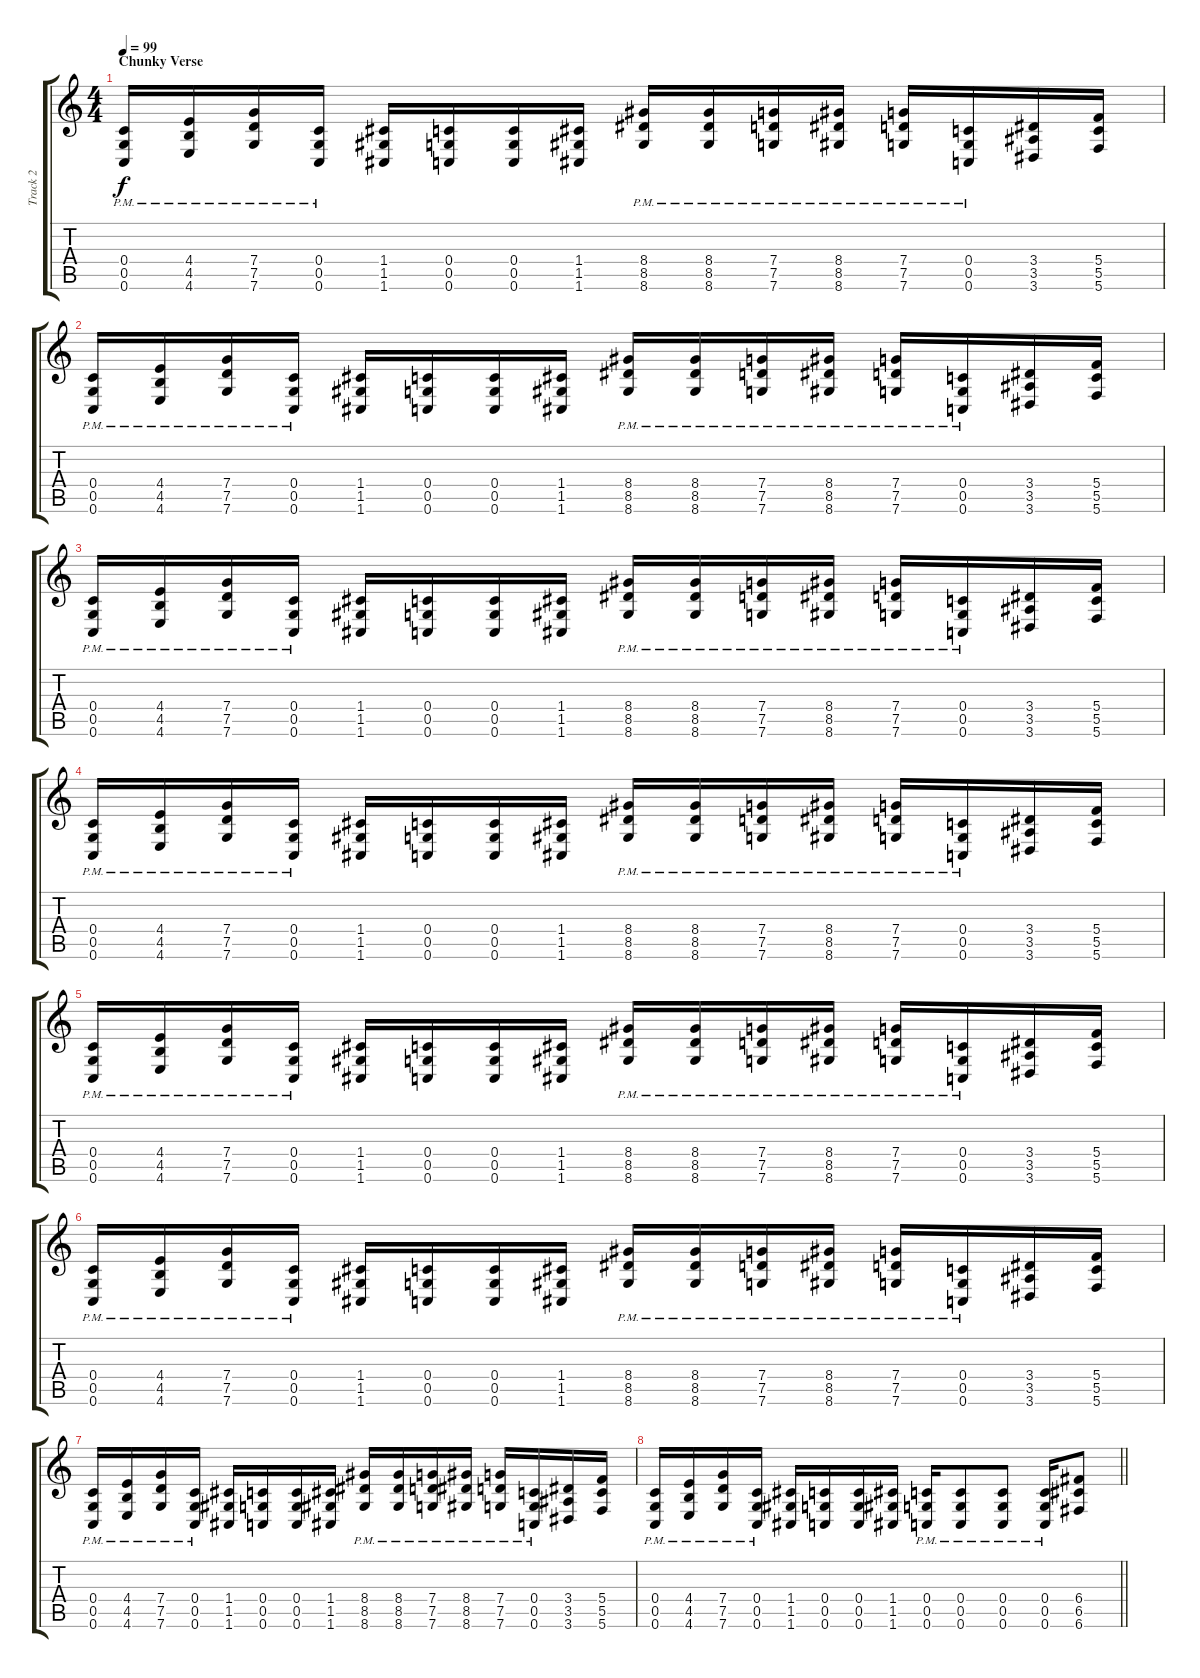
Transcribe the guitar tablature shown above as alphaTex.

\track ("Track 2" "Track 2") {instrument distortionguitar}
\staff {score tabs}
\tuning (D4 A3 F3 C3 G2 C2) {hide}
\ts (4 4)
\section ("" "Chunky Verse")
\tempo 99
\clef g2
\ks c
(0.4{pm} 0.5{pm} 0.6{pm}).16{dy f} (4.4{pm} 4.5{pm} 4.6{pm}).16 (7.4{pm} 7.5{pm} 7.6{pm}).16 (0.4{pm} 0.5{pm} 0.6{pm}).16 (1.4 1.5 1.6).16 (0.4 0.5 0.6).16 (0.4 0.5 0.6).16 (1.4 1.5 1.6).16 (8.4{pm} 8.5{pm} 8.6{pm}).16 (8.4{pm} 8.5{pm} 8.6{pm}).16 (7.4{pm} 7.5{pm} 7.6{pm}).16 (8.4{pm} 8.5{pm} 8.6{pm}).16 (7.4{pm} 7.5{pm} 7.6{pm}).16 (0.4{pm} 0.5{pm} 0.6{pm}).16 (3.4 3.5 3.6).16 (5.4 5.5 5.6).16 |
(0.4{pm} 0.5{pm} 0.6{pm}).16 (4.4{pm} 4.5{pm} 4.6{pm}).16 (7.4{pm} 7.5{pm} 7.6{pm}).16 (0.4{pm} 0.5{pm} 0.6{pm}).16 (1.4 1.5 1.6).16 (0.4 0.5 0.6).16 (0.4 0.5 0.6).16 (1.4 1.5 1.6).16 (8.4{pm} 8.5{pm} 8.6{pm}).16 (8.4{pm} 8.5{pm} 8.6{pm}).16 (7.4{pm} 7.5{pm} 7.6{pm}).16 (8.4{pm} 8.5{pm} 8.6{pm}).16 (7.4{pm} 7.5{pm} 7.6{pm}).16 (0.4{pm} 0.5{pm} 0.6{pm}).16 (3.4 3.5 3.6).16 (5.4 5.5 5.6).16 |
(0.4{pm} 0.5{pm} 0.6{pm}).16 (4.4{pm} 4.5{pm} 4.6{pm}).16 (7.4{pm} 7.5{pm} 7.6{pm}).16 (0.4{pm} 0.5{pm} 0.6{pm}).16 (1.4 1.5 1.6).16 (0.4 0.5 0.6).16 (0.4 0.5 0.6).16 (1.4 1.5 1.6).16 (8.4{pm} 8.5{pm} 8.6{pm}).16 (8.4{pm} 8.5{pm} 8.6{pm}).16 (7.4{pm} 7.5{pm} 7.6{pm}).16 (8.4{pm} 8.5{pm} 8.6{pm}).16 (7.4{pm} 7.5{pm} 7.6{pm}).16 (0.4{pm} 0.5{pm} 0.6{pm}).16 (3.4 3.5 3.6).16 (5.4 5.5 5.6).16 |
(0.4{pm} 0.5{pm} 0.6{pm}).16 (4.4{pm} 4.5{pm} 4.6{pm}).16 (7.4{pm} 7.5{pm} 7.6{pm}).16 (0.4{pm} 0.5{pm} 0.6{pm}).16 (1.4 1.5 1.6).16 (0.4 0.5 0.6).16 (0.4 0.5 0.6).16 (1.4 1.5 1.6).16 (8.4{pm} 8.5{pm} 8.6{pm}).16 (8.4{pm} 8.5{pm} 8.6{pm}).16 (7.4{pm} 7.5{pm} 7.6{pm}).16 (8.4{pm} 8.5{pm} 8.6{pm}).16 (7.4{pm} 7.5{pm} 7.6{pm}).16 (0.4{pm} 0.5{pm} 0.6{pm}).16 (3.4 3.5 3.6).16 (5.4 5.5 5.6).16 |
(0.4{pm} 0.5{pm} 0.6{pm}).16 (4.4{pm} 4.5{pm} 4.6{pm}).16 (7.4{pm} 7.5{pm} 7.6{pm}).16 (0.4{pm} 0.5{pm} 0.6{pm}).16 (1.4 1.5 1.6).16 (0.4 0.5 0.6).16 (0.4 0.5 0.6).16 (1.4 1.5 1.6).16 (8.4{pm} 8.5{pm} 8.6{pm}).16 (8.4{pm} 8.5{pm} 8.6{pm}).16 (7.4{pm} 7.5{pm} 7.6{pm}).16 (8.4{pm} 8.5{pm} 8.6{pm}).16 (7.4{pm} 7.5{pm} 7.6{pm}).16 (0.4{pm} 0.5{pm} 0.6{pm}).16 (3.4 3.5 3.6).16 (5.4 5.5 5.6).16 |
(0.4{pm} 0.5{pm} 0.6{pm}).16 (4.4{pm} 4.5{pm} 4.6{pm}).16 (7.4{pm} 7.5{pm} 7.6{pm}).16 (0.4{pm} 0.5{pm} 0.6{pm}).16 (1.4 1.5 1.6).16 (0.4 0.5 0.6).16 (0.4 0.5 0.6).16 (1.4 1.5 1.6).16 (8.4{pm} 8.5{pm} 8.6{pm}).16 (8.4{pm} 8.5{pm} 8.6{pm}).16 (7.4{pm} 7.5{pm} 7.6{pm}).16 (8.4{pm} 8.5{pm} 8.6{pm}).16 (7.4{pm} 7.5{pm} 7.6{pm}).16 (0.4{pm} 0.5{pm} 0.6{pm}).16 (3.4 3.5 3.6).16 (5.4 5.5 5.6).16 |
(0.4{pm} 0.5{pm} 0.6{pm}).16 (4.4{pm} 4.5{pm} 4.6{pm}).16 (7.4{pm} 7.5{pm} 7.6{pm}).16 (0.4{pm} 0.5{pm} 0.6{pm}).16 (1.4 1.5 1.6).16 (0.4 0.5 0.6).16 (0.4 0.5 0.6).16 (1.4 1.5 1.6).16 (8.4{pm} 8.5{pm} 8.6{pm}).16 (8.4{pm} 8.5{pm} 8.6{pm}).16 (7.4{pm} 7.5{pm} 7.6{pm}).16 (8.4{pm} 8.5{pm} 8.6{pm}).16 (7.4{pm} 7.5{pm} 7.6{pm}).16 (0.4{pm} 0.5{pm} 0.6{pm}).16 (3.4 3.5 3.6).16 (5.4 5.5 5.6).16 |
\barLineRight lightlight
(0.4{pm} 0.5{pm} 0.6{pm}).16 (4.4{pm} 4.5{pm} 4.6{pm}).16 (7.4{pm} 7.5{pm} 7.6{pm}).16 (0.4{pm} 0.5{pm} 0.6{pm}).16 (1.4 1.5 1.6).16 (0.4 0.5 0.6).16 (0.4 0.5 0.6).16 (1.4 1.5 1.6).16 (0.4{pm} 0.5{pm} 0.6{pm}).16 (0.4{pm} 0.5{pm} 0.6{pm}).8 (0.4{pm} 0.5{pm} 0.6{pm}).8 (0.4{pm} 0.5{pm} 0.6{pm}).16 (6.4 6.5 6.6).8
